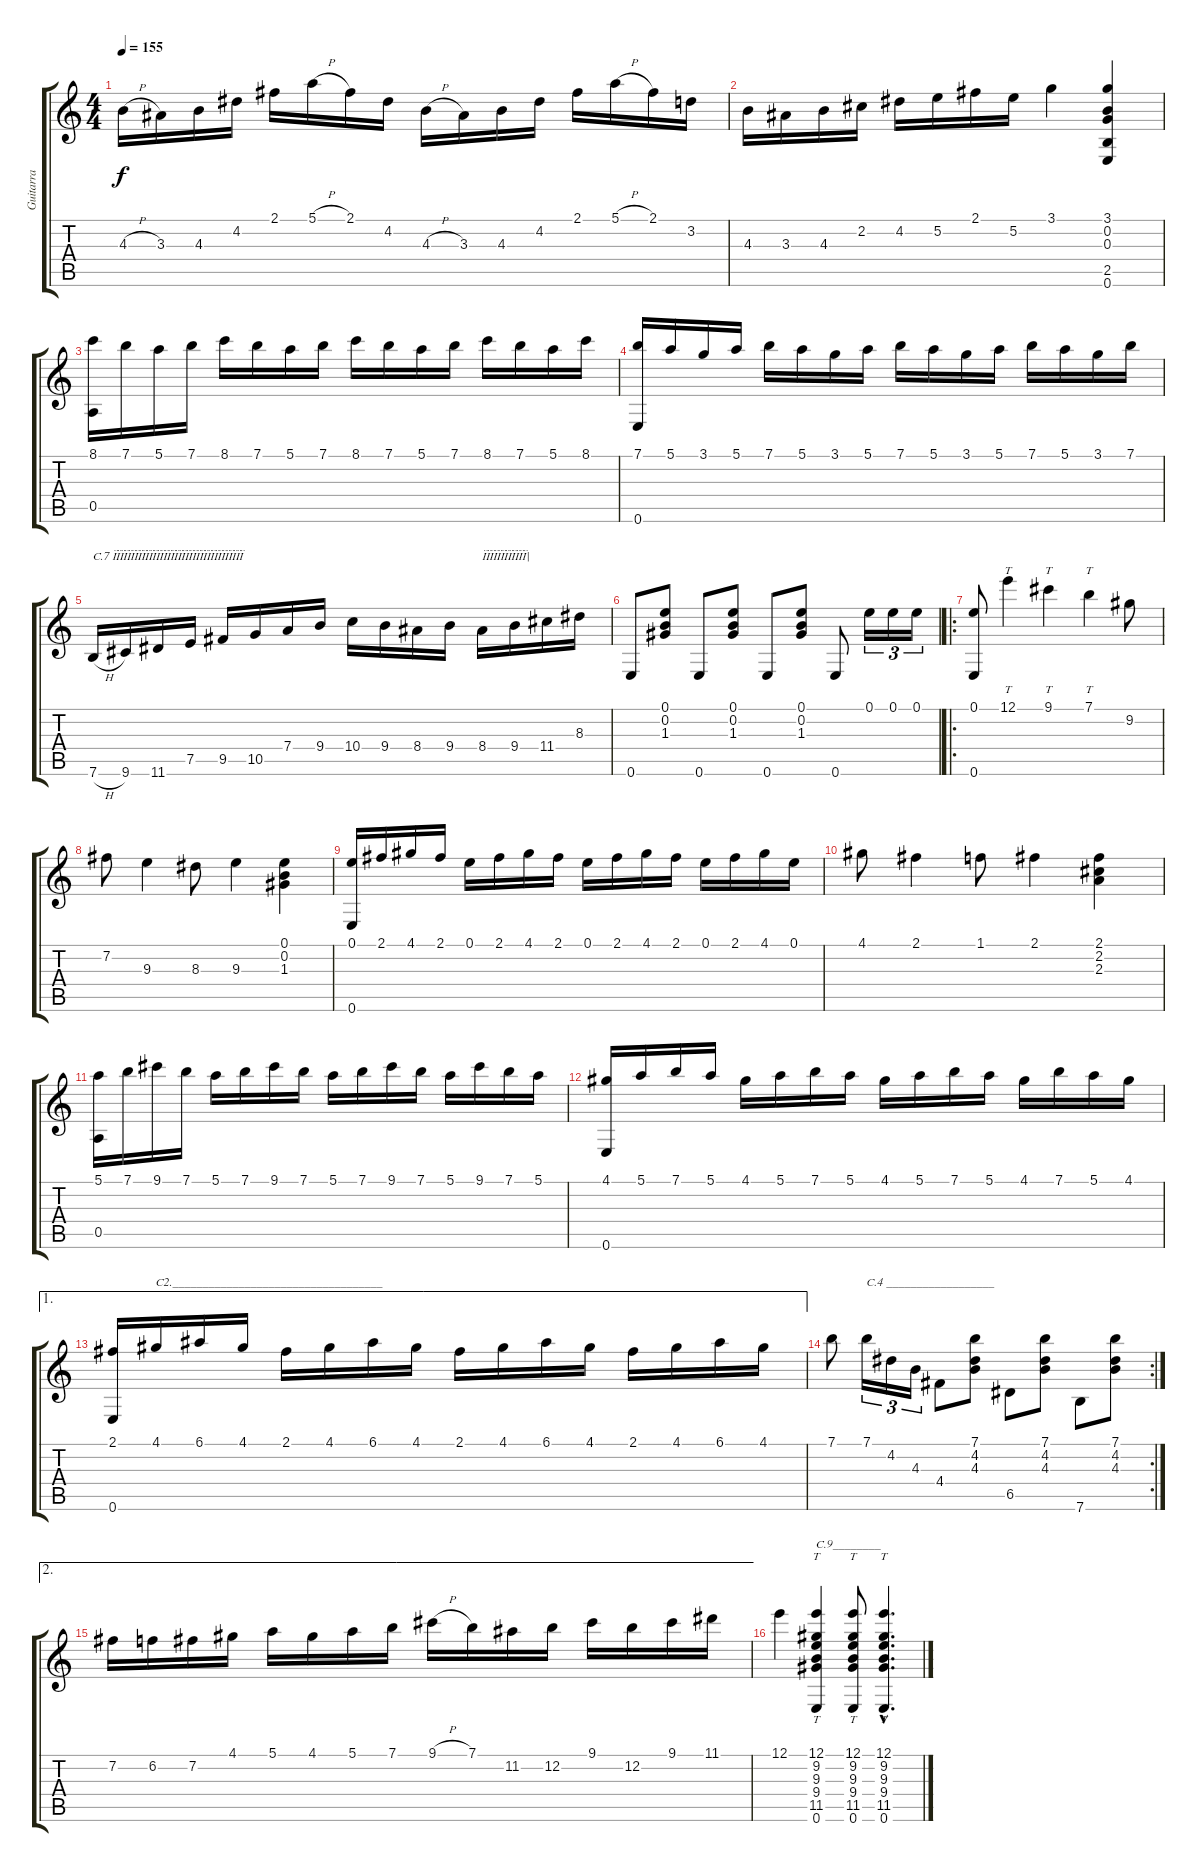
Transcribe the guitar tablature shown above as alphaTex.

\track ("Guitarra" "Guitarra") {instrument acousticguitarnylon}
\staff {score tabs}
\tuning (E4 B3 G3 D3 A2 E2) {hide}
\ts (4 4)
\tempo 155
\clef g2
\ks c
4.3{h}.16{dy f} 3.3.16 4.3.16 4.2.16 2.1.16 5.1{h}.16 2.1.16 4.2.16 4.3{h}.16 3.3.16 4.3.16 4.2.16 2.1.16 5.1{h}.16 2.1.16 3.2.16 |
4.3.16 3.3.16 4.3.16 2.2.16 4.2.16 5.2.16 2.1.16 5.2.16 3.1.4 (3.1 0.2 0.3 2.5 0.6).4 |
(8.1 0.5).16 7.1.16 5.1.16 7.1.16 8.1.16 7.1.16 5.1.16 7.1.16 8.1.16 7.1.16 5.1.16 7.1.16 8.1.16 7.1.16 5.1.16 8.1.16 |
(7.1 0.6).16 5.1.16 3.1.16 5.1.16 7.1.16 5.1.16 3.1.16 5.1.16 7.1.16 5.1.16 3.1.16 5.1.16 7.1.16 5.1.16 3.1.16 7.1.16 |
7.6{h}.16{txt "C.7 ЇЇЇЇЇЇЇЇЇЇЇЇЇЇЇЇЇЇЇЇЇЇЇЇЇЇЇЇЇЇЇЇЇЇЇЇ"} 9.6.16 11.6.16 7.5.16 9.5.16 10.5.16 7.4.16 9.4.16 10.4.16 9.4.16 8.4.16 9.4.16 8.4.16{txt "ЇЇЇЇЇЇЇЇЇЇЇЇ|"} 9.4.16 11.4.16 8.3.16 |
0.6.8 (0.1 0.2 1.3).8 0.6.8 (0.1 0.2 1.3).8 0.6.8 (0.1 0.2 1.3).8 0.6.8 0.1.16{tu (3 2)} 0.1.16{tu (3 2)} 0.1.16{tu (3 2)} |
\ro
(0.1 0.6).8 12.1.4{tt} 9.1.4{tt} 7.1.4{tt} 9.2.8 |
7.2.8 9.3.4 8.3.8 9.3.4 (0.1 0.2 1.3).4 |
(0.1 0.6).16 2.1.16 4.1.16 2.1.16 0.1.16 2.1.16 4.1.16 2.1.16 0.1.16 2.1.16 4.1.16 2.1.16 0.1.16 2.1.16 4.1.16 0.1.16 |
4.1.8 2.1.4 1.1.8 2.1.4 (2.1 2.2 2.3).4 |
(5.1 0.5).16 7.1.16 9.1.16 7.1.16 5.1.16 7.1.16 9.1.16 7.1.16 5.1.16 7.1.16 9.1.16 7.1.16 5.1.16 9.1.16 7.1.16 5.1.16 |
(4.1 0.6).16 5.1.16 7.1.16 5.1.16 4.1.16 5.1.16 7.1.16 5.1.16 4.1.16 5.1.16 7.1.16 5.1.16 4.1.16 7.1.16 5.1.16 4.1.16 |
\ae 1
(2.1 0.6).16 4.1.16{txt "C2.___________________________________"} 6.1.16 4.1.16 2.1.16 4.1.16 6.1.16 4.1.16 2.1.16 4.1.16 6.1.16 4.1.16 2.1.16 4.1.16 6.1.16 4.1.16 |
\rc 2
7.1.8 7.1.16{tu (3 2) txt "C.4 __________________"} 4.2.16{tu (3 2)} 4.3.16{tu (3 2)} 4.4.8 (7.1 4.2 4.3).8 6.5.8 (7.1 4.2 4.3).8 7.6.8 (7.1 4.2 4.3).8 |
\ae 2
7.2.16 6.2.16 7.2.16 4.1.16 5.1.16 4.1.16 5.1.16 7.1.16 9.1{h}.16 7.1.16 11.2.16 12.2.16 9.1.16 12.2.16 9.1.16 11.1.16 |
12.1.4 (12.1 9.2 9.3 9.4 11.5 0.6).4{tt txt "C.9________"} (12.1 9.2 9.3 9.4 11.5 0.6).8{tt} (12.1{hac} 9.2{hac} 9.3{hac} 9.4{hac} 11.5{hac} 0.6{hac}).4{tt d}
